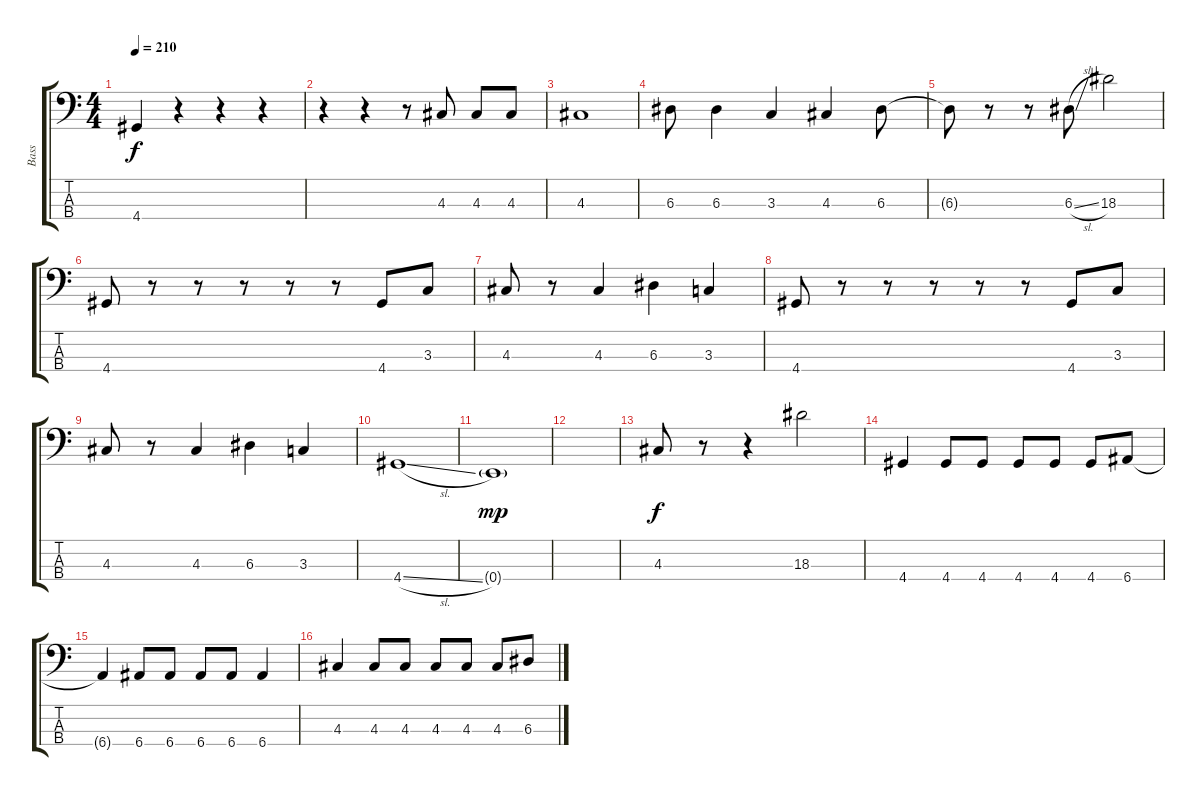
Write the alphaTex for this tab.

\track ("Bass" "Bass") {instrument electricbassfinger}
\staff {score tabs}
\tuning (G2 D2 A1 E1) {hide}
\ts (4 4)
\tempo 210
\clef f4
\ks c
4.4.4{dy f} r.4 r.4 r.4 |
r.4 r.4 r.8 4.3.8 4.3.8 4.3.8 |
4.3.1 |
6.3.8 6.3.4 3.3.4 4.3.4 6.3.8 |
6.3{t}.8 r.8 r.8 6.3{sl}.8 18.3.2 |
4.4.8 r.8 r.8 r.8 r.8 r.8 4.4.8 3.3.8 |
4.3.8 r.8 4.3.4 6.3.4 3.3.4 |
4.4.8 r.8 r.8 r.8 r.8 r.8 4.4.8 3.3.8 |
4.3.8 r.8 4.3.4 6.3.4 3.3.4 |
4.4{sl}.1 |
0.4{g}.1{dy mp} |
|
4.3.8{dy f} r.8 r.4 18.3.2 |
4.4.4 4.4.8 4.4.8 4.4.8 4.4.8 4.4.8 6.4.8 |
6.4{t}.4 6.4.8 6.4.8 6.4.8 6.4.8 6.4.4 |
4.3.4 4.3.8 4.3.8 4.3.8 4.3.8 4.3.8 6.3.8
